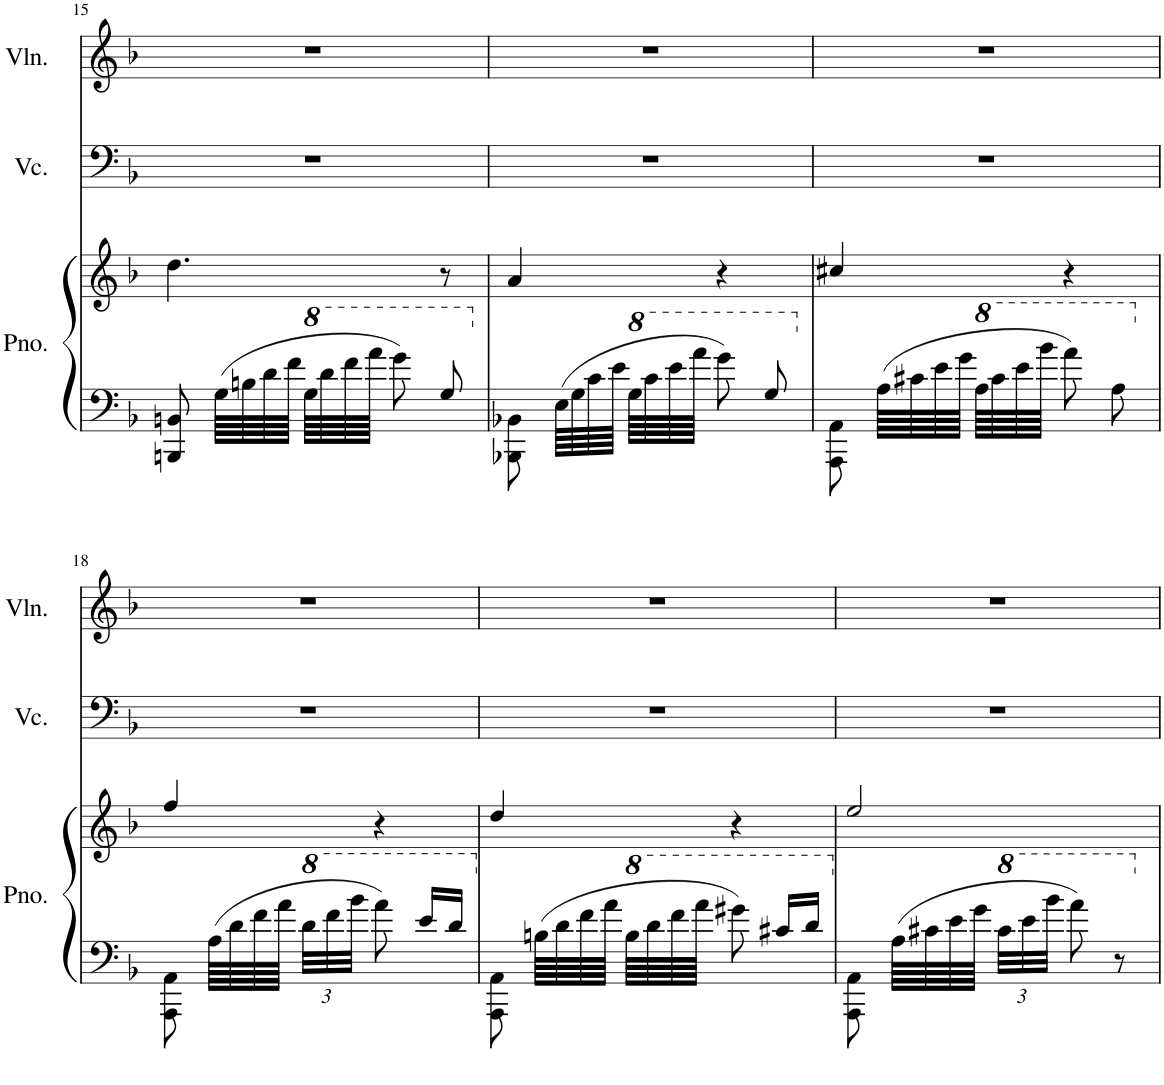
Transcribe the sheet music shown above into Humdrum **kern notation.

**kern	**kern	**kern	**kern
*part3	*part3	*part2	*part1
*staff4	*staff3	*staff2	*staff1
*I"Piano	*	*I"Violoncello	*I"Violin
*I'Pno.	*	*I'Vc.	*I'Vln.
!!LO:PB:g=z
*clefF4	*clefG2	*clefF4	*clefG2
*k[b-]	*k[b-]	*k[b-]	*k[b-]
*M2/4	*M2/4	*M2/4	*M2/4
=15	=15	=15	=15
8BBBn/ 8BBn/	4.dd\	2r	2r
64G\LLLL	.	.	.
64Bn\	.	.	.
64d\	.	.	.
64f\JJJJ	.	.	.
*8va	*	*	*
64g\LLLL	.	.	.
64dd\	.	.	.
64ff\	.	.	.
64aa\JJJJ	.	.	.
8gg\	.	.	.
8g/	8r	.	.
=16	=16	=16	=16
*X8va	*	*	*
8BBB-X\ 8BB-X\	4a/	2r	2r
64E\LLLL	.	.	.
64G\	.	.	.
64c\	.	.	.
64e\JJJJ	.	.	.
*8va	*	*	*
64g\LLLL	.	.	.
64cc\	.	.	.
64ee\	.	.	.
64aa\JJJJ	.	.	.
8gg\	4r	.	.
8g/	.	.	.
=17	=17	=17	=17
*X8va	*	*	*
8AAA\ 8AA\	4cc#X/	2r	2r
64A\LLLL	.	.	.
64c#X\	.	.	.
64e\	.	.	.
64g\JJJJ	.	.	.
*8va	*	*	*
64a\LLLL	.	.	.
64cc#\	.	.	.
64ee\	.	.	.
64bb-\JJJJ	.	.	.
8aa\	4r	.	.
8a\	.	.	.
!!LO:LB:g=z
=18	=18	=18	=18
*X8va	*	*	*
8AAA\ 8AA\	4ff/	2r	2r
64A\LLLL	.	.	.
64d\	.	.	.
64f\	.	.	.
64a\JJJJ	.	.	.
*8va	*	*	*
*Xbrackettup	*	*	*
48dd\LLL	.	.	.
48ff\	.	.	.
48bb-\JJJ	.	.	.
8aa\	4r	.	.
16ee/LL	.	.	.
16dd/JJ	.	.	.
=19	=19	=19	=19
*X8va	*	*	*
8AAA\ 8AA\	4dd/	2r	2r
64Bn\LLLL	.	.	.
64d\	.	.	.
64f\	.	.	.
64a\JJJJ	.	.	.
*8va	*	*	*
64b\LLLL	.	.	.
64dd\	.	.	.
64ff\	.	.	.
64aa\JJJJ	.	.	.
8gg#X\	4r	.	.
16cc#X/LL	.	.	.
16dd/JJ	.	.	.
=20	=20	=20	=20
*X8va	*	*	*
8AAA\ 8AA\	2ee/	2r	2r
64A\LLLL	.	.	.
64c#X\	.	.	.
64e\	.	.	.
64g\JJJJ	.	.	.
*8va	*	*	*
48cc#\LLL	.	.	.
48ee\	.	.	.
48bb-\JJJ	.	.	.
8aa\	.	.	.
8r	.	.	.
*X8va	*	*	*
=	=	=	=
*-	*-	*-	*-
